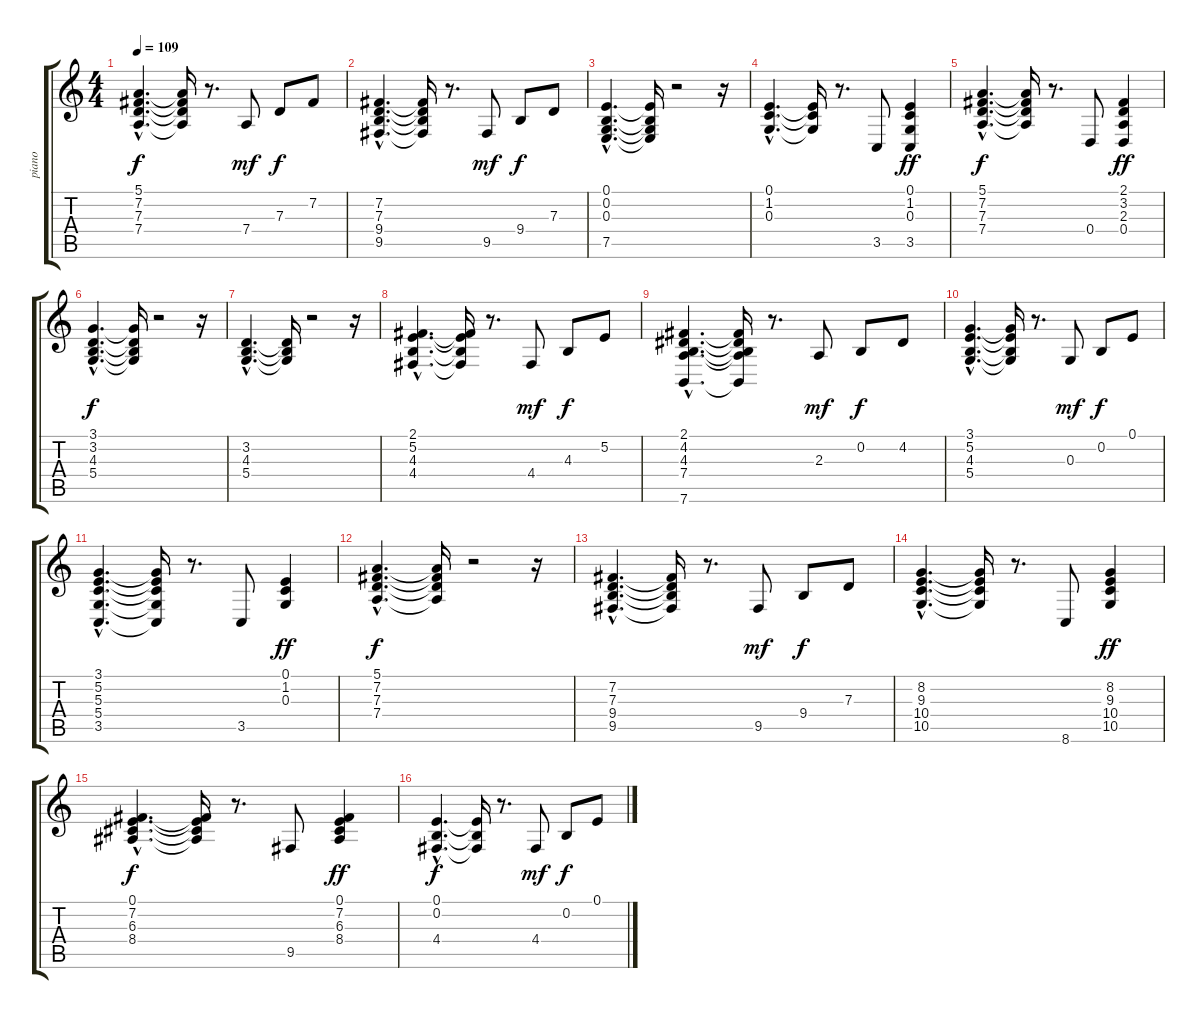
\track ("piano" "piano") {instrument brightacousticpiano}
\staff {score tabs}
\tuning (E4 B3 G3 D3 A2 E2) {hide}
\ts (4 4)
\tempo 109
\clef g2
\ks c
(5.1{hac} 7.2{hac} 7.3{hac} 7.4{hac}).4{d dy f} (5.1{t} 7.2{t} 7.3{t} 7.4{t}).16 r.8{d} 7.4.8{dy mf} 7.3.8{dy f} 7.2.8 |
(7.2{hac} 7.3{hac} 9.4{hac} 9.5{hac}).4{d} (7.2{t} 7.3{t} 9.4{t} 9.5{t}).16 r.8{d} 9.5.8{dy mf} 9.4.8{dy f} 7.3.8 |
(0.1{hac} 0.2{hac} 0.3{hac} 7.5{hac}).4{d} (0.1{t} 0.2{t} 0.3{t} 7.5{t}).16 r.2 r.16 |
(0.1{hac} 1.2{hac} 0.3{hac}).4{d} (0.1{t} 1.2{t} 0.3{t}).16 r.8{d} 3.5.8 (0.1 1.2 0.3 3.5).4{dy ff} |
(5.1{hac} 7.2{hac} 7.3{hac} 7.4{hac}).4{d dy f} (5.1{t} 7.2{t} 7.3{t} 7.4{t}).16 r.8{d} 0.4.8 (2.1 3.2 2.3 0.4).4{dy ff} |
(3.1{hac} 3.2{hac} 4.3{hac} 5.4{hac}).4{d dy f} (3.1{t} 3.2{t} 4.3{t} 5.4{t}).16 r.2 r.16 |
(3.2{hac} 4.3{hac} 5.4{hac}).4{d} (3.2{t} 4.3{t} 5.4{t}).16 r.2 r.16 |
(2.1{hac} 5.2{hac} 4.3{hac} 4.4{hac}).4{d} (2.1{t} 5.2{t} 4.3{t} 4.4{t}).16 r.8{d} 4.4.8{dy mf} 4.3.8{dy f} 5.2.8 |
(2.1{hac} 4.2{hac} 4.3{hac} 7.4{hac} 7.6{hac}).4{d} (2.1{t} 4.2{t} 4.3{t} 7.4{t} 7.6{t}).16 r.8{d} 2.3.8{dy mf} 0.2.8{dy f} 4.2.8 |
(3.1{hac} 5.2{hac} 4.3{hac} 5.4{hac}).4{d} (3.1{t} 5.2{t} 4.3{t} 5.4{t}).16 r.8{d} 0.3.8{dy mf} 0.2.8{dy f} 0.1.8 |
(3.1{hac} 5.2{hac} 5.3{hac} 5.4{hac} 3.5{hac}).4{d} (3.1{t} 5.2{t} 5.3{t} 5.4{t} 3.5{t}).16 r.8{d} 3.5.8 (0.1 1.2 0.3).4{dy ff} |
(5.1{hac} 7.2{hac} 7.3{hac} 7.4{hac}).4{d dy f} (5.1{t} 7.2{t} 7.3{t} 7.4{t}).16 r.2 r.16 |
(7.2{hac} 7.3{hac} 9.4{hac} 9.5{hac}).4{d} (7.2{t} 7.3{t} 9.4{t} 9.5{t}).16 r.8{d} 9.5.8{dy mf} 9.4.8{dy f} 7.3.8 |
(8.2{hac} 9.3{hac} 10.4{hac} 10.5{hac}).4{d} (8.2{t} 9.3{t} 10.4{t} 10.5{t}).16 r.8{d} 8.6.8 (8.2 9.3 10.4 10.5).4{dy ff} |
(0.1{hac} 7.2{hac} 6.3{hac} 8.4{hac}).4{d dy f} (0.1{t} 7.2{t} 6.3{t} 8.4{t}).16 r.8{d} 9.5.8 (0.1 7.2 6.3 8.4).4{dy ff} |
(0.1{hac} 0.2{hac} 4.4{hac}).4{d dy f} (0.1{t} 0.2{t} 4.4{t}).16 r.8{d} 4.4.8{dy mf} 0.2.8{dy f} 0.1.8
